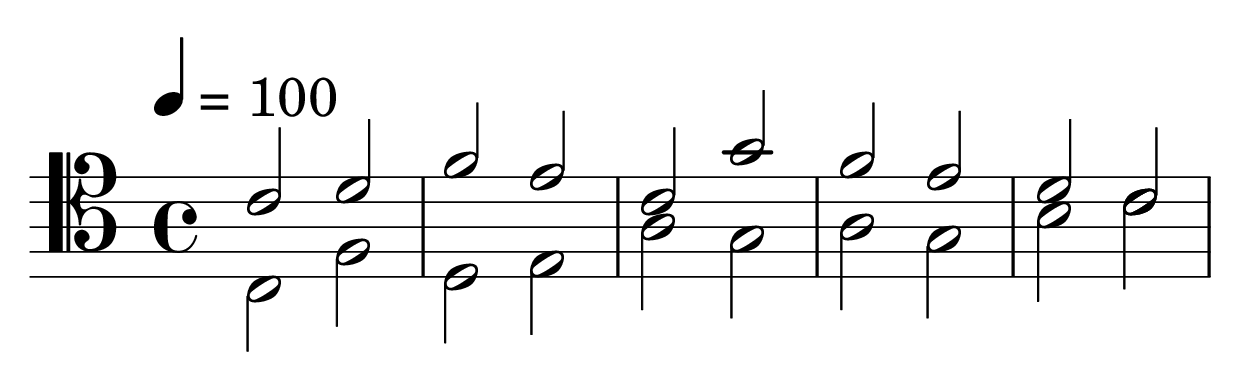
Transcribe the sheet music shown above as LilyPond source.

\version "2.22.2"

\include "page.ly"

global = {
  \time   4/4
  \tempo  4 = 100
}

% See `https://www.youtube.com/watch?v=b5PoTBOj7Xc`.

\parallelMusic voiceUpper, voiceLower {
  c2    d   | % cantus firmus
  c2    f   |

  f2    e   | % cantus firmus
  d2    e   |

  c2    g'  | % cantus firmus
  a2    g   |

  f2    e   | % cantus firmus
  a2    g   |

  d2    c   | % cantus firmus
  b2    c   |
}

\score {
  \new Staff \with { midiInstrument = "vibraphone" } {
    \global
    \clef tenor
    << \relative c' \voiceUpper \\ \relative c \voiceLower >>
  }
  \layout { }
  \midi { }
}
